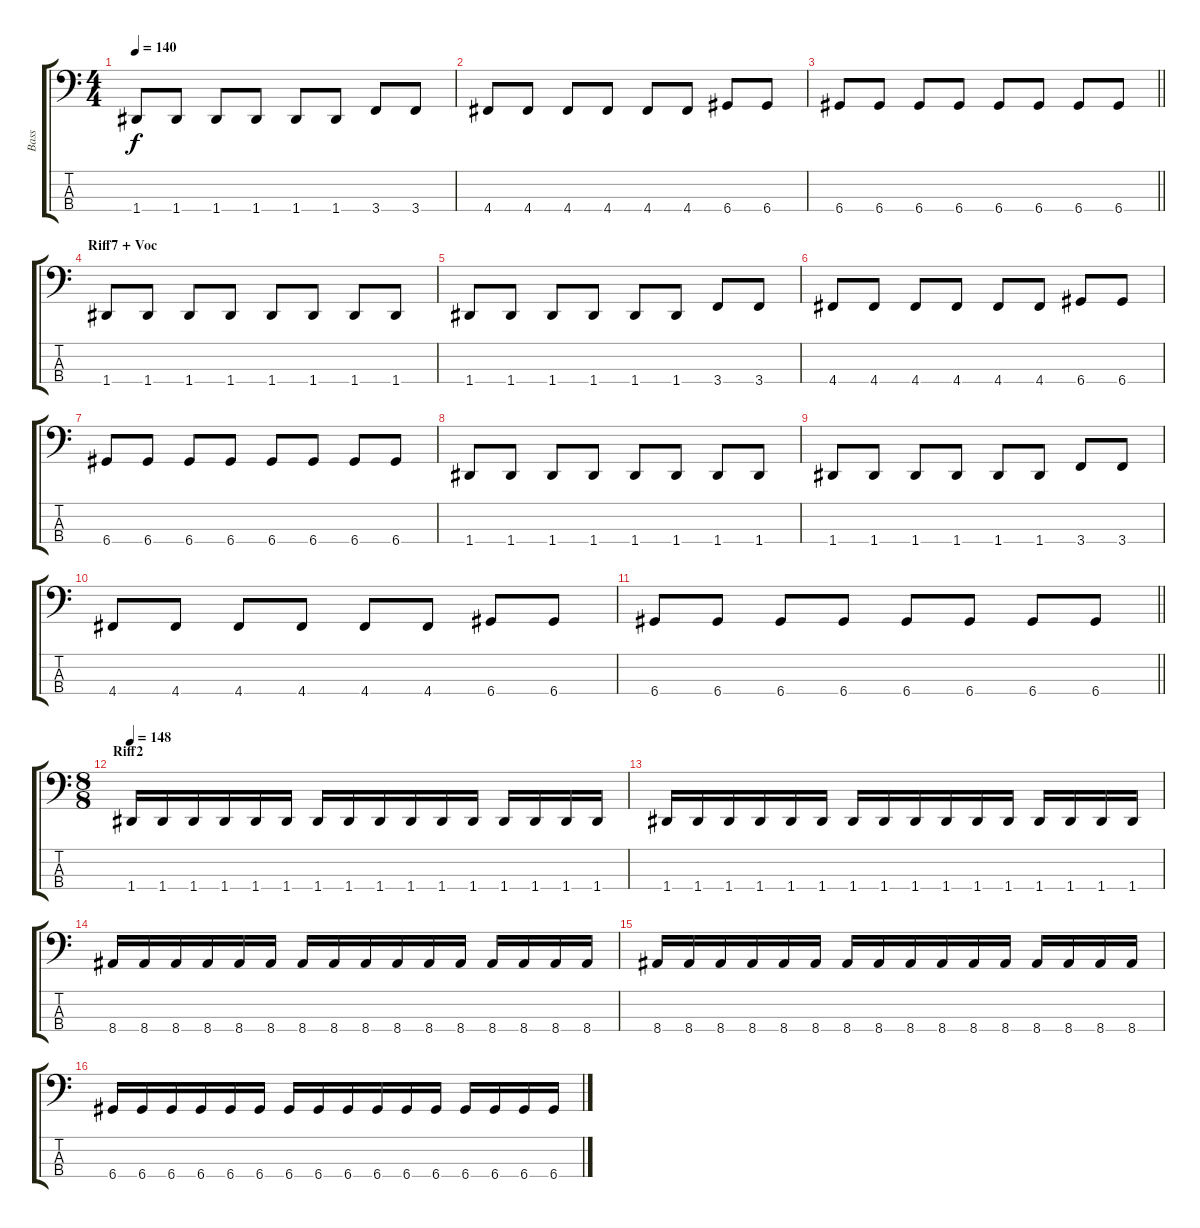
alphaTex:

\track ("Bass" "Bass") {instrument electricbassfinger}
\staff {score tabs}
\tuning (F2 C2 G1 D1) {hide}
\ts (4 4)
\tempo 140
\clef f4
\ks c
1.4.8{dy f} 1.4.8 1.4.8 1.4.8 1.4.8 1.4.8 3.4.8 3.4.8 |
4.4.8 4.4.8 4.4.8 4.4.8 4.4.8 4.4.8 6.4.8 6.4.8 |
\barLineRight lightlight
6.4.8 6.4.8 6.4.8 6.4.8 6.4.8 6.4.8 6.4.8 6.4.8 |
\section ("" "Riff7 + Voc")
1.4.8 1.4.8 1.4.8 1.4.8 1.4.8 1.4.8 1.4.8 1.4.8 |
1.4.8 1.4.8 1.4.8 1.4.8 1.4.8 1.4.8 3.4.8 3.4.8 |
4.4.8 4.4.8 4.4.8 4.4.8 4.4.8 4.4.8 6.4.8 6.4.8 |
6.4.8 6.4.8 6.4.8 6.4.8 6.4.8 6.4.8 6.4.8 6.4.8 |
1.4.8 1.4.8 1.4.8 1.4.8 1.4.8 1.4.8 1.4.8 1.4.8 |
1.4.8 1.4.8 1.4.8 1.4.8 1.4.8 1.4.8 3.4.8 3.4.8 |
4.4.8 4.4.8 4.4.8 4.4.8 4.4.8 4.4.8 6.4.8 6.4.8 |
\barLineRight lightlight
6.4.8 6.4.8 6.4.8 6.4.8 6.4.8 6.4.8 6.4.8 6.4.8 |
\ts (8 8)
\section ("" "Riff2")
\tempo 148
1.4.16 1.4.16 1.4.16 1.4.16 1.4.16 1.4.16 1.4.16 1.4.16 1.4.16 1.4.16 1.4.16 1.4.16 1.4.16 1.4.16 1.4.16 1.4.16 |
1.4.16 1.4.16 1.4.16 1.4.16 1.4.16 1.4.16 1.4.16 1.4.16 1.4.16 1.4.16 1.4.16 1.4.16 1.4.16 1.4.16 1.4.16 1.4.16 |
8.4.16 8.4.16 8.4.16 8.4.16 8.4.16 8.4.16 8.4.16 8.4.16 8.4.16 8.4.16 8.4.16 8.4.16 8.4.16 8.4.16 8.4.16 8.4.16 |
8.4.16 8.4.16 8.4.16 8.4.16 8.4.16 8.4.16 8.4.16 8.4.16 8.4.16 8.4.16 8.4.16 8.4.16 8.4.16 8.4.16 8.4.16 8.4.16 |
6.4.16 6.4.16 6.4.16 6.4.16 6.4.16 6.4.16 6.4.16 6.4.16 6.4.16 6.4.16 6.4.16 6.4.16 6.4.16 6.4.16 6.4.16 6.4.16
